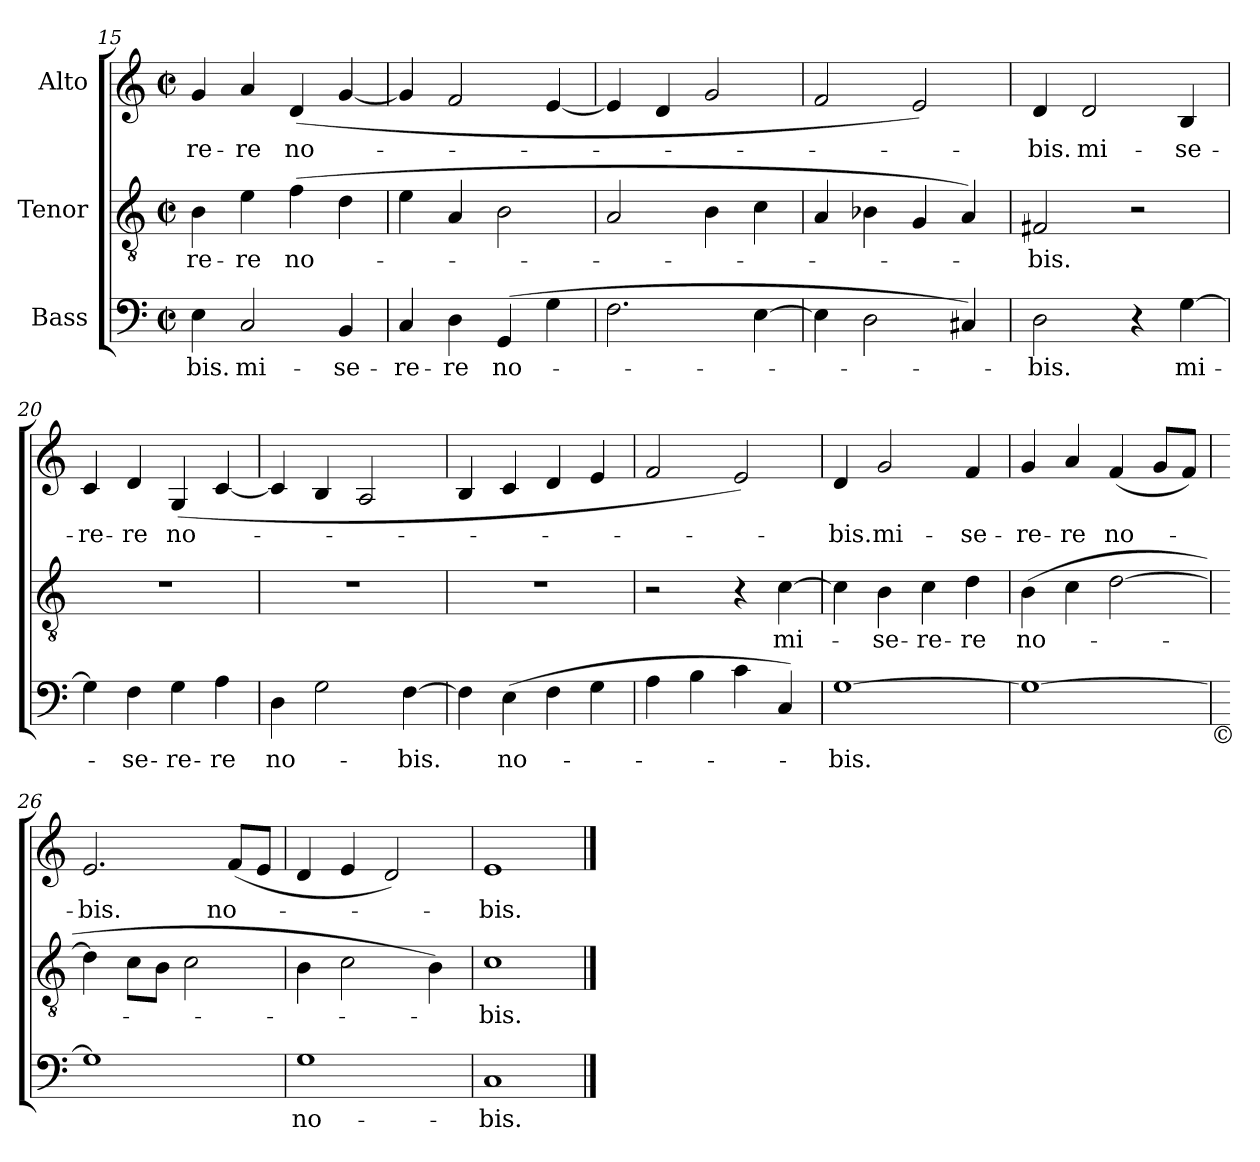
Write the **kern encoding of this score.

**kern	**text	**kern	**text	**kern	**text
*part3	*part3	*part2	*part2	*part1	*part1
*staff3	*staff3	*staff2	*staff2	*staff1	*staff1
*I"Bass	*	*I"Tenor	*	*I"Alto	*
!!LO:LB:g=z
*clefF4	*	*clefGv2	*	*clefG2	*
*k[]	*	*k[]	*	*k[]	*
*C:	*	*C:	*	*C:	*
*M2/2	*	*M2/2	*	*M2/2	*
*met(c|)	*	*met(c|)	*	*met(c|)	*
=15	=15	=15	=15	=15	=15
!	!LO:LY:b	!	!LO:LY:b	!	!LO:LY:b
4E\	-bis.	4B\	-re-	4g/	-re-
!	!LO:LY:b	!	!LO:LY:b	!	!LO:LY:b
2C/	mi-	4e\	-re	4a/	-re
!	!	!	!LO:LY:b	!	!LO:LY:b
.	.	(<4f\	no-	(<4d/	no-
!	!LO:LY:b	!	!	!	!
4BB/	-se-	4d\	.	[<4g/	.
=16	=16	=16	=16	=16	=16
!	!LO:LY:b	!	!	!	!
4C/	-re-	4e\	.	4g/]	.
!	!LO:LY:b	!	!	!	!
4D\	-re	4A/	.	2f/	.
!	!LO:LY:b	!	!	!	!
(<4GG/	no-	2B\	.	.	.
4G\	.	.	.	[<4e/	.
=17	=17	=17	=17	=17	=17
2.F\	.	2A/	.	4e/]	.
.	.	.	.	4d/	.
.	.	4B\	.	2g/	.
[>4E\	.	4c\	.	.	.
=18	=18	=18	=18	=18	=18
4E\]	.	4A/	.	2f/	.
2D\	.	4B-X\	.	.	.
.	.	4G/	.	2e/)	.
4C#X/)	.	4A/)	.	.	.
=19	=19	=19	=19	=19	=19
!	!LO:LY:b	!	!LO:LY:b	!	!LO:LY:b
2D\	-bis.	2F#X/	-bis.	4d/	-bis.
!	!	!	!	!	!LO:LY:b
.	.	.	.	2d/	mi-
4r	.	2r	.	.	.
!	!LO:LY:b	!	!	!	!LO:LY:b
[>4G\	mi-	.	.	4B/	-se-
=20	=20	=20	=20	=20	=20
!	!	!	!	!	!LO:LY:b
4G\]	.	1r	.	4c/	-re-
!	!LO:LY:b	!	!	!	!LO:LY:b
4F\	-se-	.	.	4d/	-re
!	!LO:LY:b	!	!	!	!LO:LY:b
4G\	-re-	.	.	(4G/	no-
!	!LO:LY:b	!	!	!	!
4A\	-re	.	.	[<4c/	.
=21	=21	=21	=21	=21	=21
!	!LO:LY:b	!	!	!	!
4D\	no-	1r	.	4c/]	.
2G\	.	.	.	4B/	.
.	.	.	.	2A/	.
!	!LO:LY:b	!	!	!	!
[<4F\	-bis.	.	.	.	.
!!LO:LB:g=z
=22	=22	=22	=22	=22	=22
4F\]	.	1r	.	4B/	.
!	!LO:LY:b	!	!	!	!
(<4E\	no-	.	.	4c/	.
4F\	.	.	.	4d/	.
4G\	.	.	.	4e/	.
=23	=23	=23	=23	=23	=23
4A\	.	2r	.	2f/	.
4B\	.	.	.	.	.
4c\	.	4r	.	2e/)	.
!	!	!	!LO:LY:b	!	!
4C/)	.	[>4c\	mi-	.	.
=24	=24	=24	=24	=24	=24
!	!LO:LY:b	!	!	!	!LO:LY:b
[>1G	-bis.	4c\]	.	4d/	-bis.
!	!	!	!LO:LY:b	!	!LO:LY:b
.	.	4B\	-se-	2g/	mi-
!	!	!	!LO:LY:b	!	!
.	.	4c\	-re-	.	.
!	!	!	!LO:LY:b	!	!LO:LY:b
.	.	4d\	-re	4f/	-se-
=25	=25	=25	=25	=25	=25
!	!	!	!LO:LY:b	!	!LO:LY:b
1G_	.	(>4B\	no-	4g/	-re-
!	!	!	!	!	!LO:LY:b
.	.	4c\	.	4a/	-re
!	!	!	!	!	!LO:LY:b
.	.	[>2d\	.	(<4f/	no-
.	.	.	.	8g/L	.
.	.	.	.	8f/J)	.
!LO:TX:b:t=©	!	!	!	!	!
=26	=26	=26	=26	=26	=26
!	!	!	!	!	!LO:LY:b
1G]	.	4d\]	.	2.e/	-bis.
.	.	8c\L	.	.	.
.	.	8B\J	.	.	.
.	.	2c\	.	.	.
!	!	!	!	!	!LO:LY:b
.	.	.	.	(<8f/L	no-
.	.	.	.	8e/J	.
=27	=27	=27	=27	=27	=27
!	!LO:LY:b	!	!	!	!
1G	no-	4B\	.	4d/	.
.	.	2c\	.	4e/	.
.	.	.	.	2d/)	.
.	.	4B\)	.	.	.
=28	=28	=28	=28	=28	=28
!	!LO:LY:b	!	!LO:LY:b	!	!LO:LY:b
1C	-bis.	1c	-bis.	1e	-bis.
==	==	==	==	==	==
*-	*-	*-	*-	*-	*-
